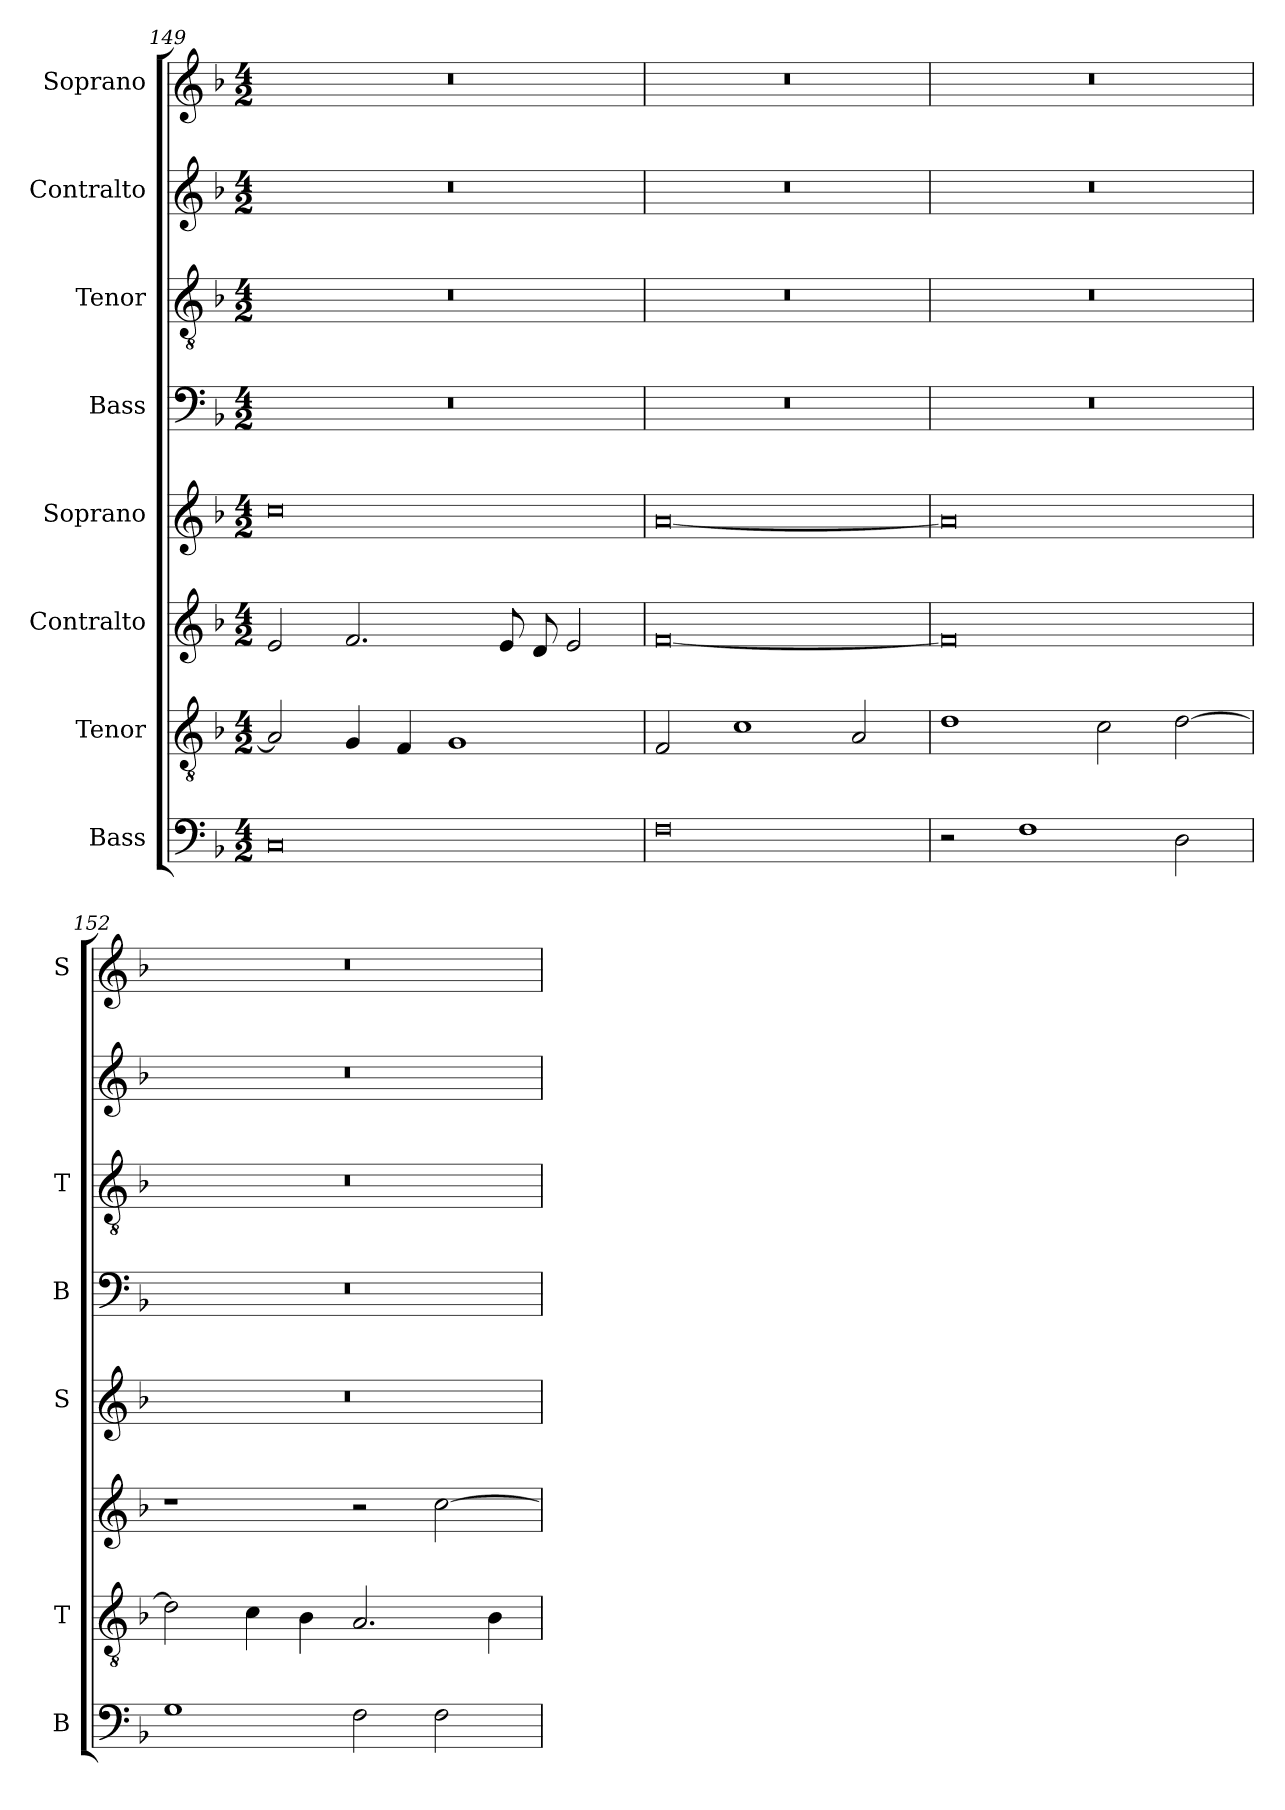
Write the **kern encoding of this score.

**kern	**kern	**kern	**kern	**kern	**kern	**kern	**kern
*part8	*part7	*part6	*part5	*part4	*part3	*part2	*part1
*staff8	*staff7	*staff6	*staff5	*staff4	*staff3	*staff2	*staff1
*I"Bass	*I"Tenor	*I"Contralto	*I"Soprano	*I"Bass	*I"Tenor	*I"Contralto	*I"Soprano
*I'B	*I'T	*	*I'S	*I'B	*I'T	*	*I'S
*clefF4	*clefGv2	*clefG2	*clefG2	*clefF4	*clefGv2	*clefG2	*clefG2
*k[b-]	*k[b-]	*k[b-]	*k[b-]	*k[b-]	*k[b-]	*k[b-]	*k[b-]
*F:ion	*F:ion	*F:ion	*F:ion	*F:ion	*F:ion	*F:ion	*F:ion
*M4/2	*M4/2	*M4/2	*M4/2	*M4/2	*M4/2	*M4/2	*M4/2
=149	=149	=149	=149	=149	=149	=149	=149
0C	2A]	2e	0cc	0r	0r	0r	0r
.	4G	2.f	.	.	.	.	.
.	4F	.	.	.	.	.	.
.	1G	.	.	.	.	.	.
.	.	8e	.	.	.	.	.
.	.	8d	.	.	.	.	.
.	.	2e	.	.	.	.	.
=150	=150	=150	=150	=150	=150	=150	=150
0F	2F	[0f	[0a	0r	0r	0r	0r
.	1c	.	.	.	.	.	.
.	2A	.	.	.	.	.	.
=151	=151	=151	=151	=151	=151	=151	=151
2r	1d	0f]	0a]	0r	0r	0r	0r
1F	.	.	.	.	.	.	.
.	2c	.	.	.	.	.	.
2D	[2d	.	.	.	.	.	.
=152	=152	=152	=152	=152	=152	=152	=152
1G	2d]	1r	0r	0r	0r	0r	0r
.	4c	.	.	.	.	.	.
.	4B-	.	.	.	.	.	.
2F	2.A	2r	.	.	.	.	.
2F	.	[2cc	.	.	.	.	.
.	4B-	.	.	.	.	.	.
=	=	=	=	=	=	=	=
*-	*-	*-	*-	*-	*-	*-	*-
